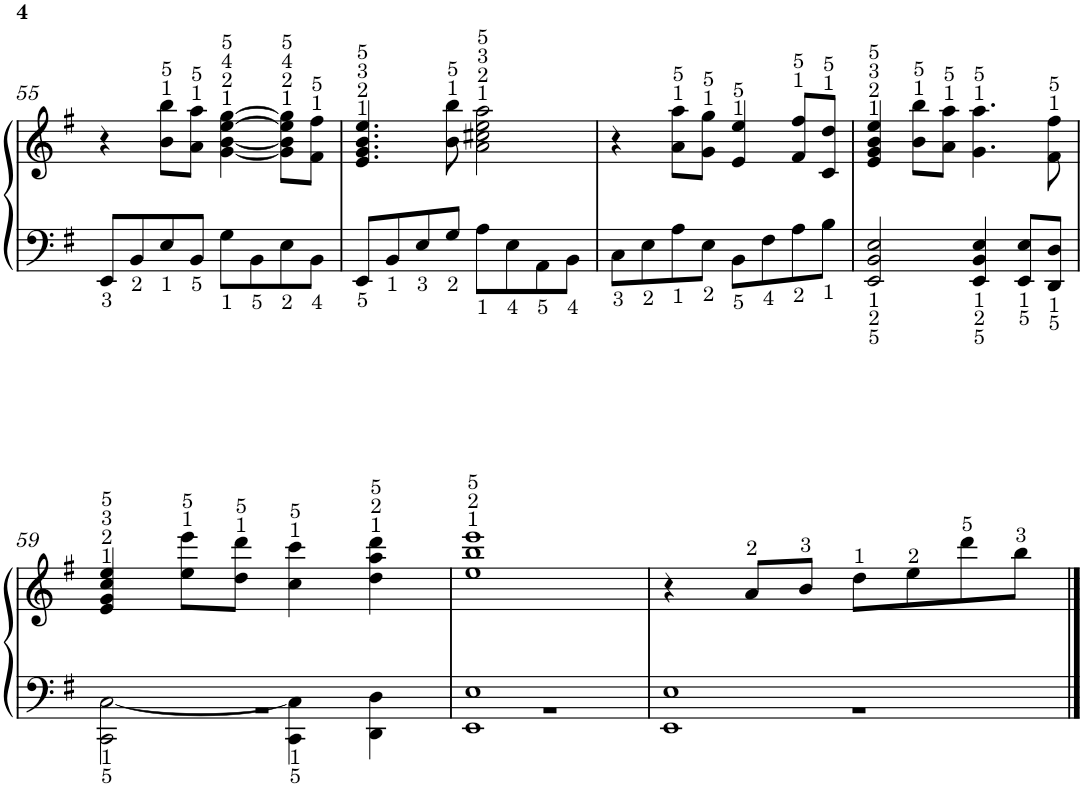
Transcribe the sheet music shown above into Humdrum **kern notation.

**kern	**kern
*part1	*part1
*staff2	*staff1
*I"钢琴	*
!!LO:PB:g=z
*clefF4	*clefG2
*k[f#]	*k[f#]
*M4/4	*M4/4
=55	=55
8EE/L	4r
8BB/	.
8E/	8b\ 8bb\L
8BB/J	8a\ 8aa\J
8G\L	[4g\ [4b\ [4ee\ [4gg\
8BB\	.
8E\	8g\] 8b\] 8ee\] 8gg\]L
8BB\J	8f#\ 8ff#\J
=56	=56
8EE/L	4.e/ 4.g/ 4.b/ 4.ee/
8BB/	.
8E/	.
8G/J	8b\ 8bb\
8A\L	2a\ 2cc#X\ 2ee\ 2aa\
8E\	.
8AA\	.
8BB\J	.
=57	=57
8C\L	4r
8E\	.
8A\	8a\ 8aa\L
8E\J	8g\ 8gg\J
8BB\L	4e/ 4ee/
8F#\	.
8A\	8f#/ 8ff#/L
8B\J	8c/ 8dd/J
=58	=58
2EE/ 2BB/ 2E/	4e/ 4g/ 4b/ 4ee/
.	8b\ 8bb\L
.	8a\ 8aa\J
4EE/ 4BB/ 4E/	4.g\ 4.aa\
8EE/ 8E/L	.
8DD/ 8D/J	8f#\ 8ff#\
!!LO:LB:g=z
=59	=59
*^	*
*	*^	*
1ryy	1r	2CC\ [2C\	4e/ 4g/ 4cc/ 4ee/
.	.	.	8ee\ 8eee\L
.	.	.	8dd\ 8ddd\J
.	.	4CC\ 4C\]	4cc\ 4ccc\
.	.	4DD\ 4D\	4dd\ 4aa\ 4ddd\
=60	=60	=60	=60
1ryy	1r	1EE 1E	1ee 1bb 1eee
=61	=61	=61	=61
1ryy	1r	1EE 1E	4r
.	.	.	8a/L
.	.	.	8b/J
.	.	.	8dd\L
.	.	.	8ee\
.	.	.	8ddd\
.	.	.	8bb\J
*v	*v	*v	*
==	==
*-	*-
